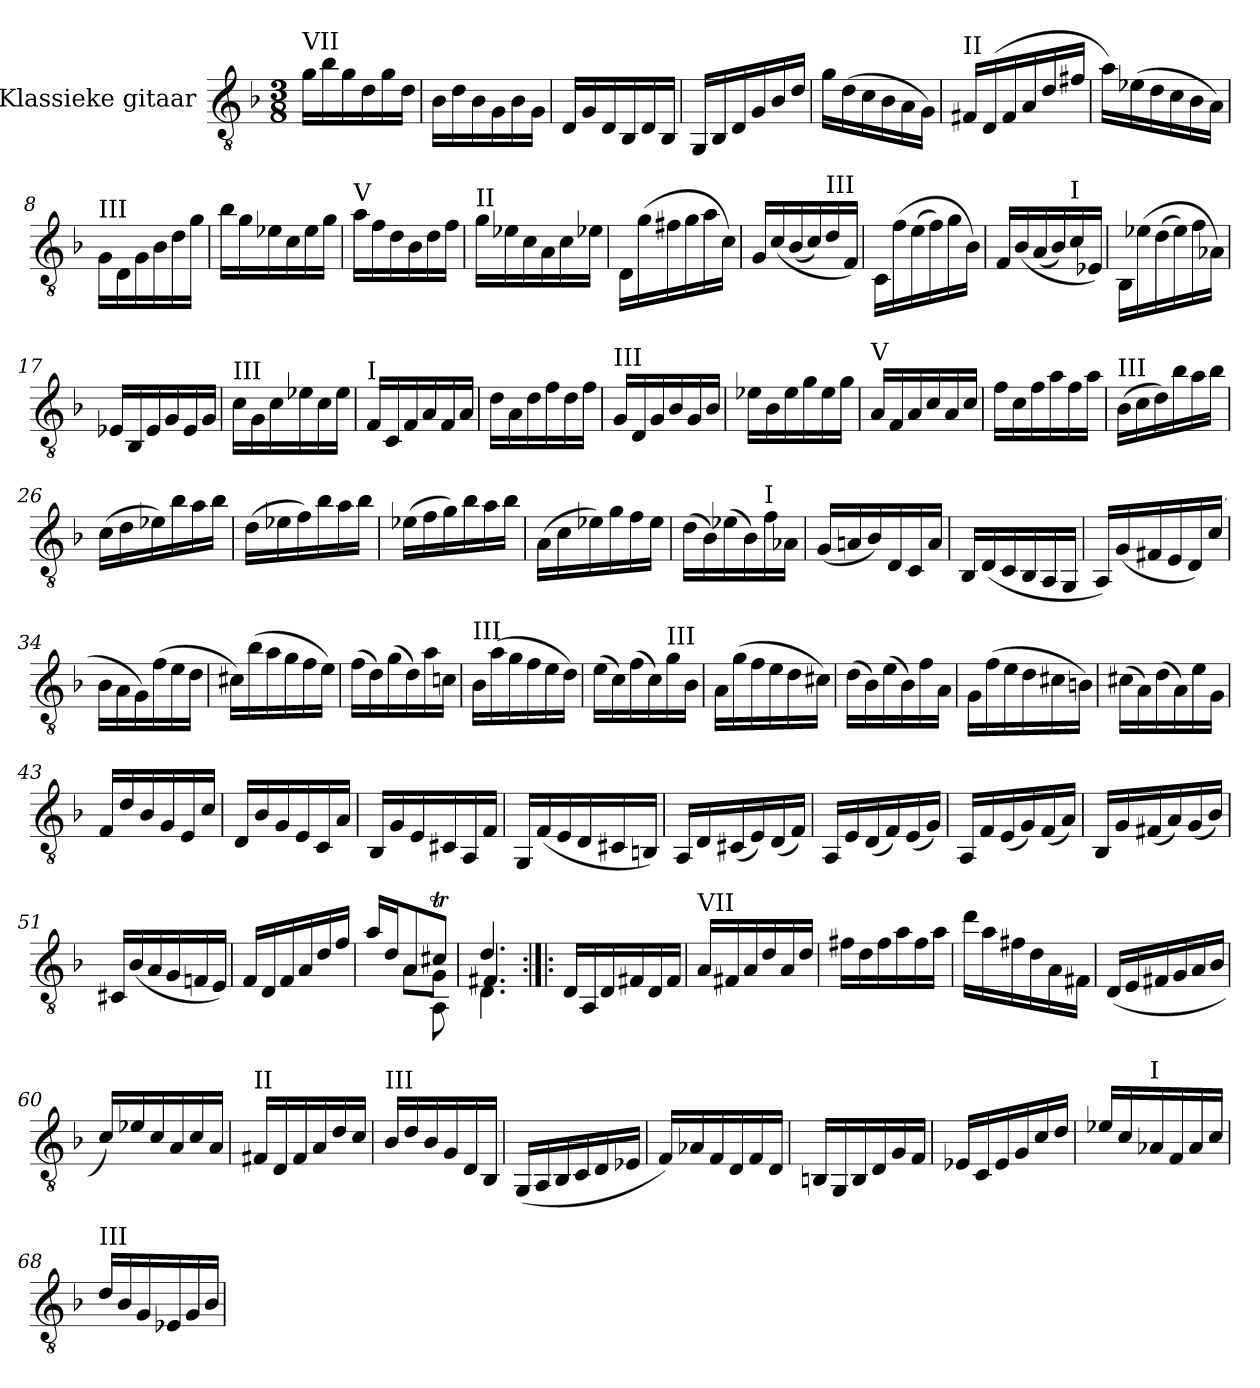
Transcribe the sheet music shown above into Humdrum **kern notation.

**kern
*part1
*staff1
*I"Klassieke gitaar
*I'Git.
*clefGv2
*k[b-]
*M3/8
=1
!LO:TX:a:t=VII
16g\LL
16b-\
16g\
16d\
16g\
16d\JJ
=2
16B-\LL
16d\
16B-\
16G\
16B-\
16G\JJ
=3
16D/LL
16G/
16D/
16BB-/
16D/
16BB-/JJ
=4
16GG/LL
16BB-/
16D/
16G/
16B-/
16d/JJ
=5
16g\LL
(>16d\
16c\
16B-\
16A\
16G\JJ)
!!LO:LB:g=z
=6
!LO:TX:a:t=II
16F#X/LL
(<16D/
16F#/
16A/
16d/
16f#X/JJ
=7
16a\LL)
(>16e-X\
16d\
16c\
16B-\
16A\JJ)
=8
!LO:TX:a:t=III
16G\LL
16D\
16G\
16B-\
16d\
16g\JJ
=9
16b-\LL
16g\
16e-X\
16c\
16e-\
16g\JJ
=10
!LO:TX:a:t=V
16a\LL
16f\
16d\
16B-\
16d\
16f\JJ
=11
!LO:TX:a:t=II
16g\LL
16e-X\
16c\
16A\
16c\
16e-X\JJ
!!LO:LB:g=z
=12
16D\LL
(>16g\
16f#X\
16g\
16a\
16c\JJ)
=13
16G/LL
(<16c/
(<16B-/
16c/)
!LO:TX:a:t=III
16d/
16F/JJ)
=14
16C\LL
(>16f\
(>16e\
16f\)
16g\
16B-\JJ)
=15
16F/LL
(<16B-/
(<16A/
16B-/)
!LO:TX:a:t=I
16c/
16E-X/JJ)
=16
16BB-\LL
(>16e-X\
(>16d\
16e-\)
16f\
16A-X\JJ)
=17
16E-X/LL
16BB-/
16E-/
16G/
16E-/
16G/JJ
!!LO:LB:g=z
=18
!LO:TX:a:t=III
16c\LL
16G\
16c\
16e-X\
16c\
16e-\JJ
=19
!LO:TX:a:t=I
16F/LL
16C/
16F/
16A/
16F/
16A/JJ
=20
16d\LL
16A\
16d\
16f\
16d\
16f\JJ
=21
!LO:TX:a:t=III
16G/LL
16D/
16G/
16B-/
16G/
16B-/JJ
=22
16e-X\LL
16B-\
16e-\
16g\
16e-\
16g\JJ
=23
!LO:TX:a:t=V
16A/LL
16F/
16A/
16c/
16A/
16c/JJ
!!LO:LB:g=z
=24
16f\LL
16c\
16f\
16a\
16f\
16a\JJ
=25
!LO:TX:a:t=III
(>16B-\LL
16c\
16d\)
16b-\
16a\
16b-\JJ
=26
(>16c\LL
16d\
16e-X\)
16b-\
16a\
16b-\JJ
=27
(>16d\LL
16e-X\
16f\)
16b-\
16a\
16b-\JJ
=28
(>16e-X\LL
16f\
16g\)
16b-\
16a\
16b-\JJ
=29
(>16A\LL
16c\
16e-X\)
16g\
16f\
16e-\JJ
!!LO:LB:g=z
=30
(>16d\LL
16B-\)
(>16e-X\
16B-\)
!LO:TX:a:t=I
16f\
16A-X\JJ
=31
(<16G/LL
16An/
16B-/)
16D/
16C/
16A/JJ
=32
16BB-/LL
(<16D/
16C/
16BB-/
16AA/
16GG/JJ
=33
16AA/LL)
(<16G/
16F#X/
16E/
16D/)
(>16c/JJ
=34
16B-\LL
16A\
16G\)
(>16f\
16e\
16d\JJ
=35
16c#X\LL)
(>16b-\
16a\
16g\
16f\
16e\JJ)
!!LO:LB:g=z
=36
(>16f\LL
16d\)
(>16g\
16d\)
16a\
16cn\JJ
=37
!LO:TX:a:t=III
16B-\LL
(>16a\
16g\
16f\
16e\
16d\JJ)
=38
(>16e\LL
16c\)
(>16f\
16c\)
!LO:TX:a:t=III
16g\
16B-\JJ
=39
16A\LL
(>16g\
16f\
16e\
16d\
16c#X\JJ)
=40
(>16d\LL
16B-\)
(>16e\
16B-\)
16f\
16A\JJ
=41
16G\LL
(>16f\
16e\
16d\
16c#X\
16Bn\JJ)
!!LO:PB:g=z
=42
(>16c#X\LL
16A\)
(>16d\
16A\)
16e\
16G\JJ
=43
16F/LL
16d/
16B-/
16G/
16E/
16c/JJ
=44
16D/LL
16B-/
16G/
16E/
16C/
16A/JJ
=45
16BB-/LL
16G/
16E/
16C#X/
16AA/
16F/JJ
=46
16GG/LL
(<16F/
16E/
16D/
16C#X/
16BBn/JJ)
=47
16AA/LL
16D/
(<16C#X/
16E/)
(<16D/
16F/JJ)
!!LO:LB:g=z
=48
16AA/LL
16E/
(<16D/
16F/)
(<16E/
16G/JJ)
=49
16AA/LL
16F/
(<16E/
16G/)
(<16F/
16A/JJ)
=50
16BB-/LL
16G/
(<16F#X/
16A/)
(<16G/
16B-/JJ)
=51
16C#X/LL
(<16B-/
16A/
16G/
16Fn/
16E/JJ)
=52
16F/LL
16D/
16F/
16A/
16d/
16f/JJ
=53
*^
*	*^
16a/LL	8ryy	4ryy
16d/J	.	.
8A/	8A\L	.
8c#Xt/J	8G\J	8AA\
=54	=54	=54
4.d/	4.D\	4.F#X/
*v	*v	*v
!!LO:LB:g=z
=55:|!|:
16D/LL
16AA/
16D/
16F#X/
16D/
16F#/JJ
=56
!LO:TX:a:t=VII
16A/LL
16F#X/
16A/
16d/
16A/
16d/JJ
=57
16f#X\LL
16d\
16f#\
16a\
16f#\
16a\JJ
=58
16dd\LL
16a\
16f#X\
16d\
16A\
16F#X\JJ
=59
(<16D/LL
16E/
16F#X/
16G/
16A/
16B-/JJ
=60
16c/LL)
16e-X/
16c/
16A/
16c/
16A/JJ
=61
!LO:TX:a:t=II
16F#X/LL
16D/
16F#/
16A/
16d/
16c/JJ
!!LO:LB:g=z
=62
!LO:TX:a:t=III
16B-/LL
16d/
16B-/
16G/
16D/
16BB-/JJ
=63
(<16GG/LL
16AA/
16BB-/
16C/
16D/
16E-X/JJ
=64
16F/LL)
16A-X/
16F/
16D/
16F/
16D/JJ
=65
16BBn/LL
16GG/
16BB/
16D/
16G/
16F/JJ
=66
16E-X/LL
16C/
16E-/
16G/
16c/
16d/JJ
!!LO:LB:g=z
=67
16e-X/LL
16c/
!LO:TX:a:t=I
16A-X/
16F/
16A-/
16c/JJ
=68
!LO:TX:a:t=III
16d/LL
16B-/
16G/
16E-X/
16G/
16B-/JJ
=
*-
